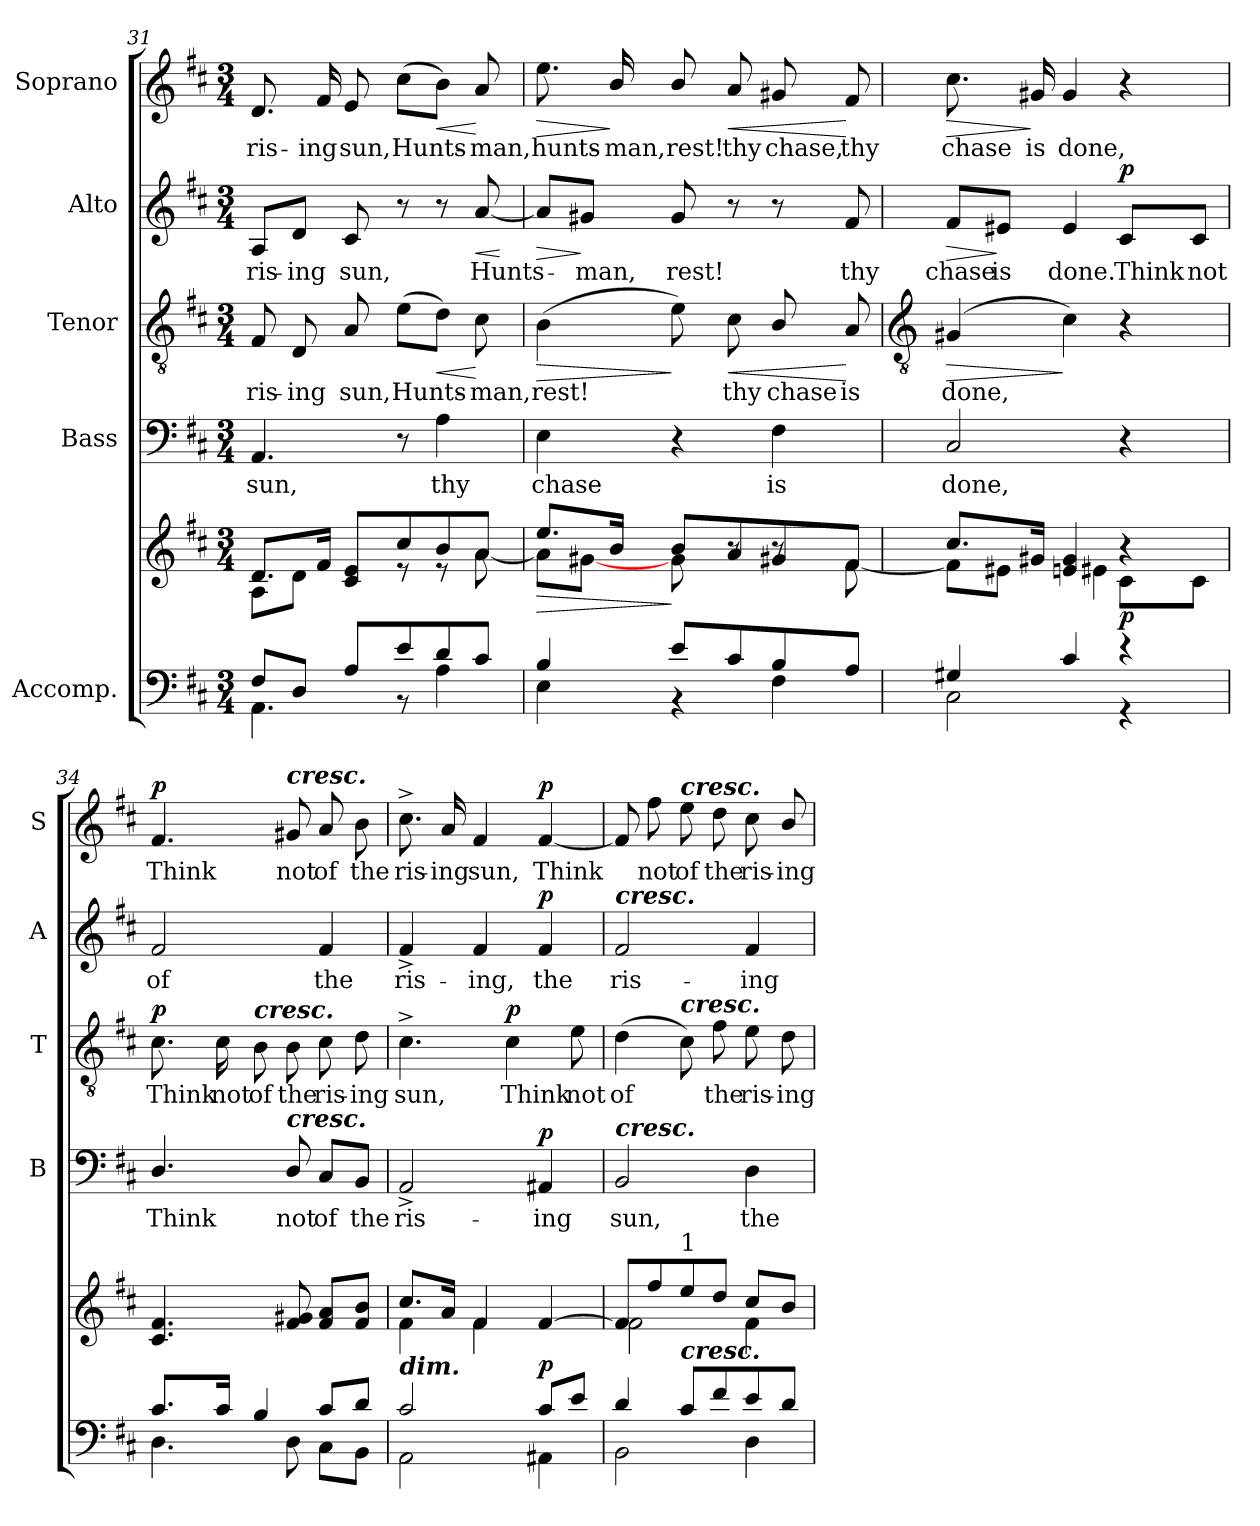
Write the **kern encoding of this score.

**kern	**kern	**dynam	**kern	**text	**dynam	**kern	**text	**dynam	**kern	**text	**dynam	**kern	**text	**dynam
*part5	*part5	*part5	*part4	*part4	*part4	*part3	*part3	*part3	*part2	*part2	*part2	*part1	*part1	*part1
*staff6	*staff5	*staff5/6	*staff4	*staff4	*staff4	*staff3	*staff3	*staff3	*staff2	*staff2	*staff2	*staff1	*staff1	*staff1
*I"Accomp.	*	*	*I"Bass	*	*	*I"Tenor	*	*	*I"Alto	*	*	*I"Soprano	*	*
*	*	*	*I'B	*	*	*I'T	*	*	*I'A	*	*	*I'S	*	*
*clefF4	*clefG2	*	*clefF4	*	*	*clefGv2	*	*	*clefG2	*	*	*clefG2	*	*
*k[f#c#]	*k[f#c#]	*	*k[f#c#]	*	*	*k[f#c#]	*	*	*k[f#c#]	*	*	*k[f#c#]	*	*
*D:	*D:	*	*D:	*	*	*D:	*	*	*D:	*	*	*D:	*	*
*M3/4	*M3/4	*	*M3/4	*	*	*M3/4	*	*	*M3/4	*	*	*M3/4	*	*
=31	=31	=31	=31	=31	=31	=31	=31	=31	=31	=31	=31	=31	=31	=31
*^	*^	*	*	*	*	*	*	*	*	*	*	*	*	*
*	*	*	*^	*	*	*	*	*	*	*	*	*	*	*	*	*
!	!	!	!	!LO:N:vis=1	!	!	!LO:LY:b	!	!	!LO:LY:b	!	!	!LO:LY:b	!	!	!LO:LY:b	!
8F#/L	4.AA\	8.d/L	8A\L	2.ryy	.	4.AA	sun,	.	8F#	ris-	.	8A/L	ris-	.	8.d	ris-	.
!	!	!	!	!	!	!	!	!	!	!LO:LY:b	!	!	!LO:LY:b	!	!	!	!
8D/J	.	.	8d\J	.	.	.	.	.	8D	-ing	.	8d/J	-ing	.	.	.	.
!	!	!	!	!	!	!	!	!	!	!	!	!	!	!	!	!LO:LY:b	!
.	.	16f#/J	.	.	.	.	.	.	.	.	.	.	.	.	16f#	-ing	.
!	!	!	!	!	!	!	!	!	!	!LO:LY:b	!	!	!LO:LY:b	!	!	!LO:LY:b	!
8A/L	.	8c#/ 8e/L	8ryy	.	.	.	.	.	8A	sun,	.	8c#	sun,	.	8e	sun,	.
!	!	!	!	!	!	!	!	!	!	!LO:LY:b	!	!	!	!	!	!LO:LY:b	!
8e/	8r	8cc#/	8r	.	.	8r	.	.	(>8eL	Hunts-	.	8r	.	.	(>8cc#L	Hunts-	.
!	!	!	!	!	!	!	!LO:LY:b	!	!	!	!LO:HP:b	!	!	!	!	!	!LO:HP:b
8d/	4A\	8b/	8r	.	.	4A	thy	.	8dJ)	.	<	8r	.	.	8bJ)	.	<
!	!	!	!	!	!	!	!	!	!	!LO:LY:b	!	!	!LO:LY:b	!LO:HP:b	!	!LO:LY:b	!
8c#/J	.	8a/J	[8a\	.	.	.	.	.	8c#	man,	[	[8a	Hunts-	<	8a	man,	[
*v	*v	*	*	*	*	*	*	*	*	*	*	*	*	*	*	*	*
*	*v	*v	*v	*	*	*	*	*	*	*	*	*	*	*	*	*
.	.	.	.	.	.	.	.	.	.	.	[	.	.	.
=32	=32	=32	=32	=32	=32	=32	=32	=32	=32	=32	=32	=32	=32	=32
*^	*^	*	*	*	*	*	*	*	*	*	*	*	*	*
*	*	*	*^	*	*	*	*	*	*	*	*	*	*	*	*	*
!	!	!	!	!LO:N:vis=1	!LO:HP:b	!	!LO:LY:b	!	!	!LO:LY:b	!LO:HP:b	!	!	!LO:HP:b	!	!LO:LY:b	!LO:HP:b
4B/	4E\	8.ee/L	8a\L]	2.ryy	>	4E	chase	.	(>4B	rest!	>	8a/L]	.	>	8.ee	hunts-	>
!	!	!	!	!	!	!	!	!	!	!	!	!	!LO:LY:b	!	!	!	!
.	.	.	[8g#X\J	.	.	.	.	.	.	.	.	8g#X/J	man,	]	.	.	.
!	!	!	!	!	!	!	!	!	!	!	!	!	!	!	!	!LO:LY:b	!
.	.	16b/J	.	.	.	.	.	.	.	.	.	.	.	.	16b/	-man,	]
!	!	!	!	!	!	!	!	!	!	!	!	!	!LO:LY:b	!	!	!LO:LY:b	!
8e/L	4r	8b/L	8g#\	.	]	4r	.	.	8e)	.	]	8g#	rest!	.	8b/	rest!	.
!	!	!	!	!	!	!	!	!	!	!LO:LY:b	!LO:HP:b	!	!	!	!	!LO:LY:b	!LO:HP:b
8c#/	.	8a/	8r	.	.	.	.	.	8c#	thy	<	8r	.	.	8a	thy	<
!	!	!	!	!	!	!	!LO:LY:b	!	!	!LO:LY:b	!	!	!	!	!	!LO:LY:b	!
8B/	4F#\	8g#X/	8r	.	.	4F#	is	.	8B/	chase	.	8r	.	.	8g#X	chase,	.
!	!	!	!	!	!	!	!	!	!	!LO:LY:b	!	!	!LO:LY:b	!	!	!LO:LY:b	!
8A/J	.	8f#/J	[8f#\	.	.	.	.	.	8A	is	[	8f#	thy	.	8f#	thy	[
!!LO:LB:g=z
=33	=33	=33	=33	=33	=33	=33	=33	=33	=33	=33	=33	=33	=33	=33	=33	=33	=33
*	*	*	*	*	*	*	*	*	*clefGv2	*	*	*	*	*	*	*	*
!	!	!	!	!LO:N:vis=1	!	!	!LO:LY:b	!	!	!LO:LY:b	!LO:HP:b	!	!LO:LY:b	!LO:HP:b	!	!LO:LY:b	!LO:HP:b
4G#X/	2C#\	8.cc#/L	8f#\L]	2.ryy	.	2C#	done,	.	(<4G#X	done,	>	8f#/L	chase	>	8.cc#	chase	>
!	!	!	!	!	!	!	!	!	!	!	!	!	!LO:LY:b	!	!	!	!
.	.	.	8e#X\J	.	.	.	.	.	.	.	.	8e#X/J	is	]	.	.	.
!	!	!	!	!	!	!	!	!	!	!	!	!	!	!	!	!LO:LY:b	!
.	.	16g#X/J	.	.	.	.	.	.	.	.	.	.	.	.	16g#X	is	]
!	!	!	!	!	!	!	!	!	!	!	!	!	!LO:LY:b	!	!	!LO:LY:b	!
4c#/	.	4e/ 4g#/	4e#\	.	.	.	.	.	4c#)	.	]	4e#	done.	.	4g#	done,	.
!	!	!	!	!	!LO:DY:b	!	!	!	!	!	!	!	!LO:LY:b	!LO:DY:b	!	!	!
4r	4r	4r	8c#\L	.	p	4r	.	.	4r	.	.	8c#/L	Think	p	4r	.	.
!	!	!	!	!	!	!	!	!	!	!	!	!	!LO:LY:b	!	!	!	!
.	.	.	8c#\J	.	.	.	.	.	.	.	.	8c#/J	not	.	.	.	.
=34	=34	=34	=34	=34	=34	=34	=34	=34	=34	=34	=34	=34	=34	=34	=34	=34	=34
!	!	!	!	!LO:N:vis=1	!	!	!LO:LY:b	!	!	!LO:LY:b	!LO:DY:b	!	!LO:LY:b	!	!	!LO:LY:b	!LO:DY:b
8.c#/L	4.D\	4.c#/ 4.f#/	2.ryy	2.ryy	.	4.D/	Think	.	8.c#	Think	p	2f#	of	.	4.f#	Think	p
!	!	!	!	!	!	!	!	!	!	!LO:LY:b	!	!	!	!	!	!	!
16c#/J	.	.	.	.	.	.	.	.	16c#	not	.	.	.	.	.	.	.
!	!	!	!	!	!	!	!	!	!LO:TX:a:Bi:t=cresc.	!	!	!	!	!	!	!	!
!	!	!	!	!	!	!	!	!	!	!LO:LY:b	!	!	!	!	!	!	!
4B/	.	.	.	.	.	.	.	.	8B	of	.	.	.	.	.	.	.
!	!	!	!	!	!	!	!	!	!	!	!	!	!	!	!LO:TX:a:Bi:t=cresc.	!	!
!	!	!	!	!	!	!LO:TX:a:Bi:t=cresc.	!	!	!	!	!	!	!	!	!	!	!
!	!	!	!	!	!	!	!LO:LY:b	!	!	!LO:LY:b	!	!	!	!	!	!LO:LY:b	!
.	8D\	8f#/ 8g#X/	.	.	.	8D/	not	.	8B	the	.	.	.	.	8g#X	not	.
!	!	!	!	!	!	!	!LO:LY:b	!	!	!LO:LY:b	!	!	!LO:LY:b	!	!	!LO:LY:b	!
8c#/L	8C#\L	8f#/ 8a/L	.	.	.	8C#/L	of	.	8c#	ris-	.	4f#	the	.	8a	of	.
!	!	!	!	!	!	!	!LO:LY:b	!	!	!LO:LY:b	!	!	!	!	!	!LO:LY:b	!
8d/J	8BB\J	8f#/ 8b/J	.	.	.	8BB/J	the	.	8d	-ing	.	.	.	.	8b\	the	.
=35	=35	=35	=35	=35	=35	=35	=35	=35	=35	=35	=35	=35	=35	=35	=35	=35	=35
!	!	!LO:TX:b:Bi:t=dim.	!	!	!	!	!	!	!	!	!	!	!	!	!	!	!
!	!	!	!	!LO:N:vis=1	!	!	!LO:LY:b	!	!	!LO:LY:b	!	!	!LO:LY:b	!	!	!LO:LY:b	!
2c#/	2AA\	8.cc#/L	4f#\	2.ryy	.	2AA^	ris-	.	4.c#^	sun,	.	4f#^	ris-	.	8.cc#^\	ris-	.
!	!	!	!	!	!	!	!	!	!	!	!	!	!	!	!	!LO:LY:b	!
.	.	16a/J	.	.	.	.	.	.	.	.	.	.	.	.	16a/	-ing	.
!	!	!	!	!	!	!	!	!	!	!	!	!	!LO:LY:b	!	!	!LO:LY:b	!
.	.	4f#/	4f#\	.	.	.	.	.	.	.	.	4f#	-ing,	.	4f#	sun,	.
!	!	!	!	!	!	!	!	!	!	!LO:LY:b	!LO:DY:b	!	!	!	!	!	!
.	.	.	.	.	.	.	.	.	4c#	Think	p	.	.	.	.	.	.
!	!	!	!	!	!LO:DY:a=2	!	!LO:LY:b	!LO:DY:b	!	!	!	!	!LO:LY:b	!LO:DY:b	!	!LO:LY:b	!LO:DY:b
8c#/L	4AA#X\	[4f#/	4ryy	.	p	4AA#X	-ing	p	.	.	.	4f#	the	p	[4f#	Think	p
!	!	!	!	!	!	!	!	!	!	!LO:LY:b	!	!	!	!	!	!	!
8e/J	.	.	.	.	.	.	.	.	8e	not	.	.	.	.	.	.	.
=36	=36	=36	=36	=36	=36	=36	=36	=36	=36	=36	=36	=36	=36	=36	=36	=36	=36
!	!	!	!	!	!	!	!	!	!	!	!	!LO:TX:a:Bi:t=cresc.	!	!	!	!	!
!	!	!	!	!	!	!LO:TX:a:Bi:t=cresc.	!	!	!	!	!	!	!	!	!	!	!
!	!	!	!	!LO:N:vis=1	!	!	!LO:LY:b	!	!	!LO:LY:b	!	!	!LO:LY:b	!	!	!	!
4d/	2BB\	8f#/L]	2f#\	2.ryy	.	2BB	sun,	.	(>4d	of	.	2f#	ris-	.	8f#]	.	.
!	!	!	!	!	!	!	!	!	!	!	!	!	!	!	!	!LO:LY:b	!
.	.	8ff#/	.	.	.	.	.	.	.	.	.	.	.	.	8ff#	not	.
!	!	!	!	!	!	!	!	!	!	!	!	!	!	!	!LO:TX:a:Bi:t=cresc.	!	!
!	!	!	!	!	!	!	!	!	!LO:TX:a:Bi:t=cresc.	!	!	!	!	!	!	!	!
!	!	!LO:TX:a:t=1	!	!	!	!	!	!	!	!	!	!	!	!	!	!	!
!LO:TX:a:Bi:t=cresc.	!	!	!	!	!	!	!	!	!	!	!	!	!	!	!	!	!
!	!	!	!	!	!	!	!	!	!	!	!	!	!	!	!	!LO:LY:b	!
8c#/L	.	8ee/	.	.	.	.	.	.	8c#)	.	.	.	.	.	8ee	of	.
!	!	!	!	!	!	!	!	!	!	!LO:LY:b	!	!	!	!	!	!LO:LY:b	!
8f#/	.	8dd/J	.	.	.	.	.	.	8f#	the	.	.	.	.	8dd	the	.
!	!	!	!	!	!	!	!LO:LY:b	!	!	!LO:LY:b	!	!	!LO:LY:b	!	!	!LO:LY:b	!
8e/	4D\	8cc#/L	4f#\	.	.	4D\	the	.	8e	ris-	.	4f#	-ing	.	8cc#	ris-	.
!	!	!	!	!	!	!	!	!	!	!LO:LY:b	!	!	!	!	!	!LO:LY:b	!
8d/J	.	8b/J	.	.	.	.	.	.	8d	-ing	.	.	.	.	8b/	-ing	.
*v	*v	*	*	*	*	*	*	*	*	*	*	*	*	*	*	*	*
*	*v	*v	*v	*	*	*	*	*	*	*	*	*	*	*	*	*
=	=	=	=	=	=	=	=	=	=	=	=	=	=	=
*-	*-	*-	*-	*-	*-	*-	*-	*-	*-	*-	*-	*-	*-	*-
